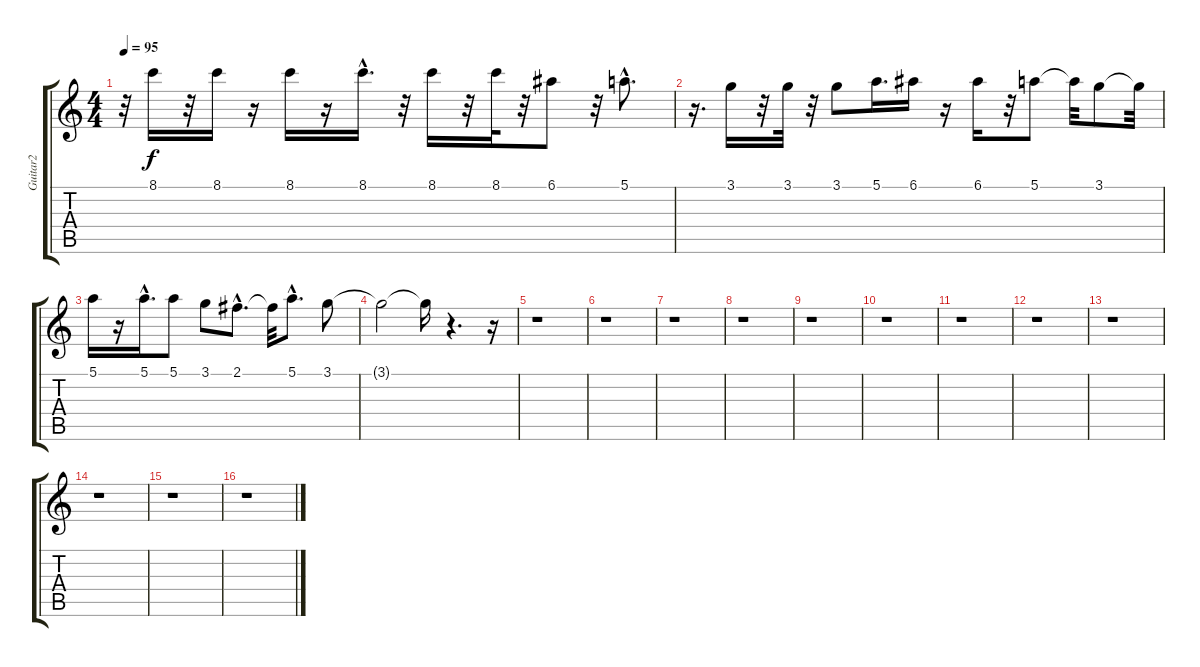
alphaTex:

\track ("Guitar2" "Guitar2") {instrument distortionguitar}
\staff {score tabs}
\tuning (E4 B3 G3 D3 A2 E2) {hide}
\ts (4 4)
\tempo 95
\clef g2
\ks c
r.32{dy f instrument distortionguitar} 8.1.16 r.32 8.1.16 r.16 8.1.16 r.16 8.1{hac}.16{d} r.32 8.1.16 r.32 8.1.32 r.32 6.1.8 r.32 5.1{hac}.8{d} |
r.16{d} 3.1.16 r.32 3.1.32 r.32 3.1.8 5.1.16{d} 6.1.16 r.16 6.1.16 r.32 5.1.8 5.1{t}.32 3.1.8 3.1{t}.32 |
5.1.16 r.16 5.1{hac}.16{d} 5.1.8 3.1.8 2.1{hac}.8{d} 2.1{t}.32 5.1{hac}.8{d} 3.1.8 |
3.1{t}.2 3.1{t}.16 r.4{d} r.16 |
r.1 |
r.1 |
r.1 |
r.1 |
r.1 |
r.1 |
r.1 |
r.1 |
r.1 |
r.1 |
r.1 |
r.1
